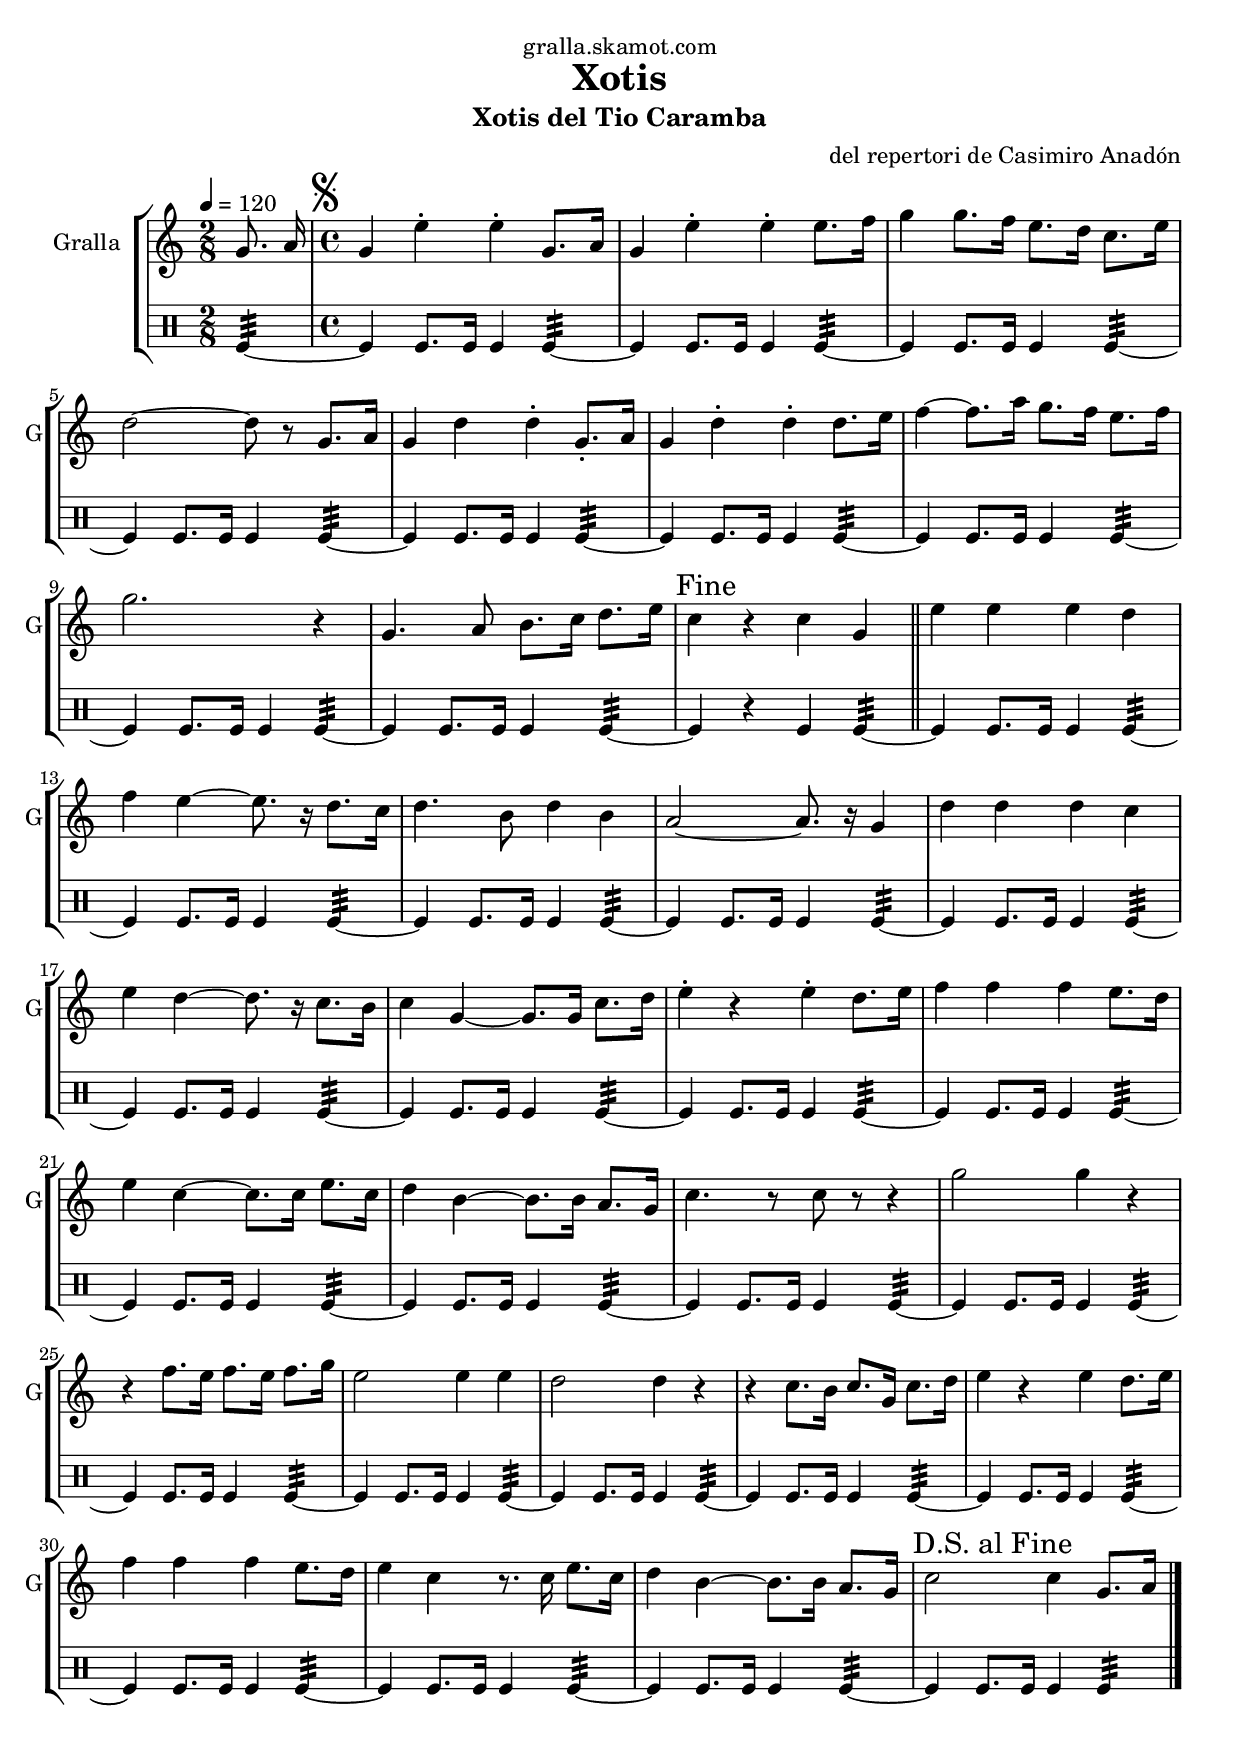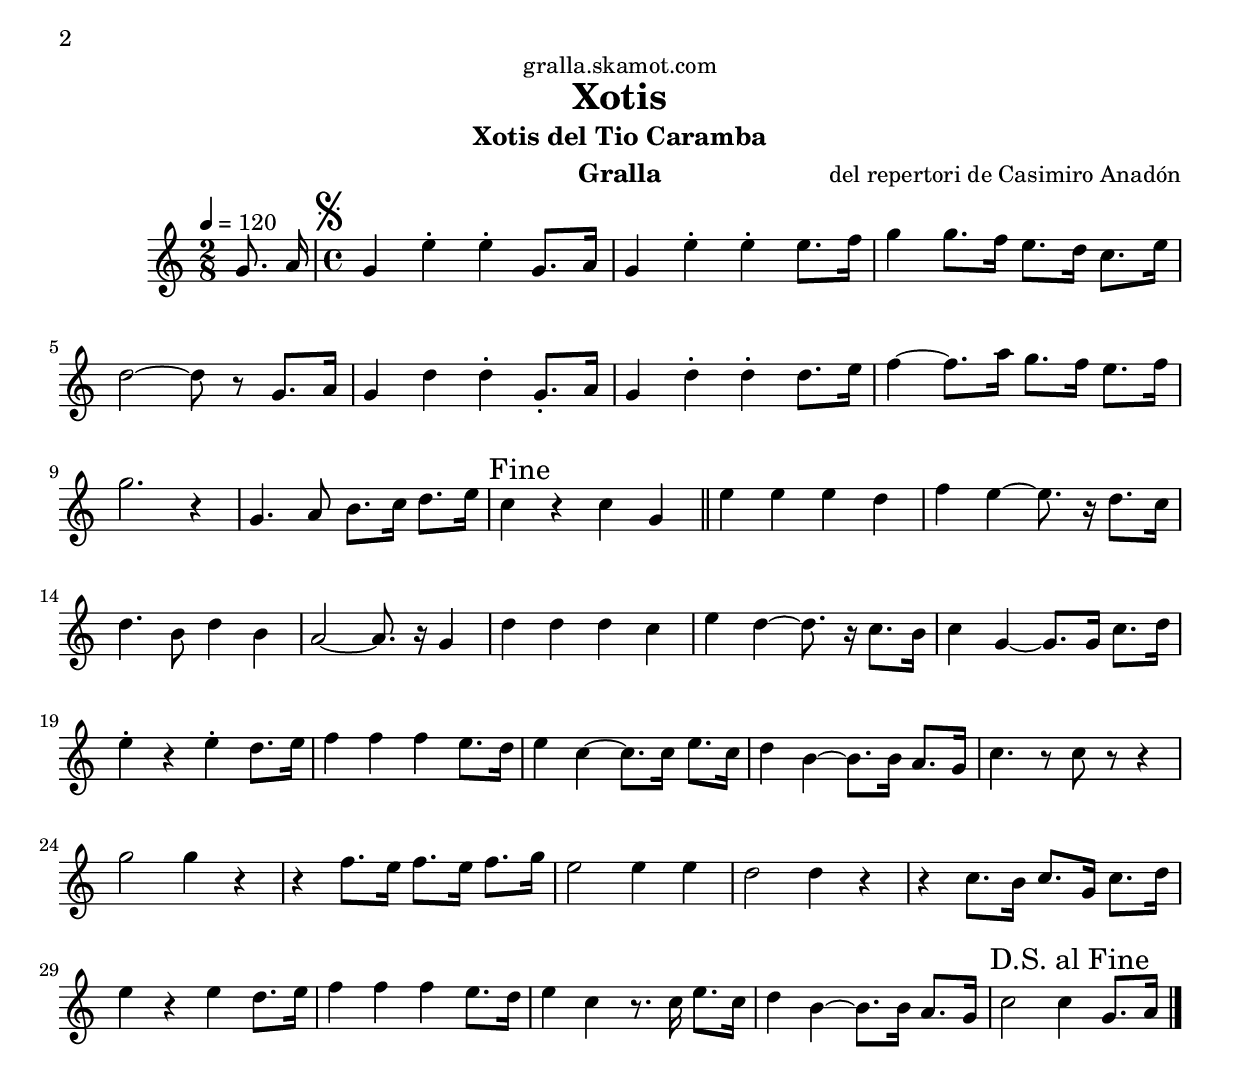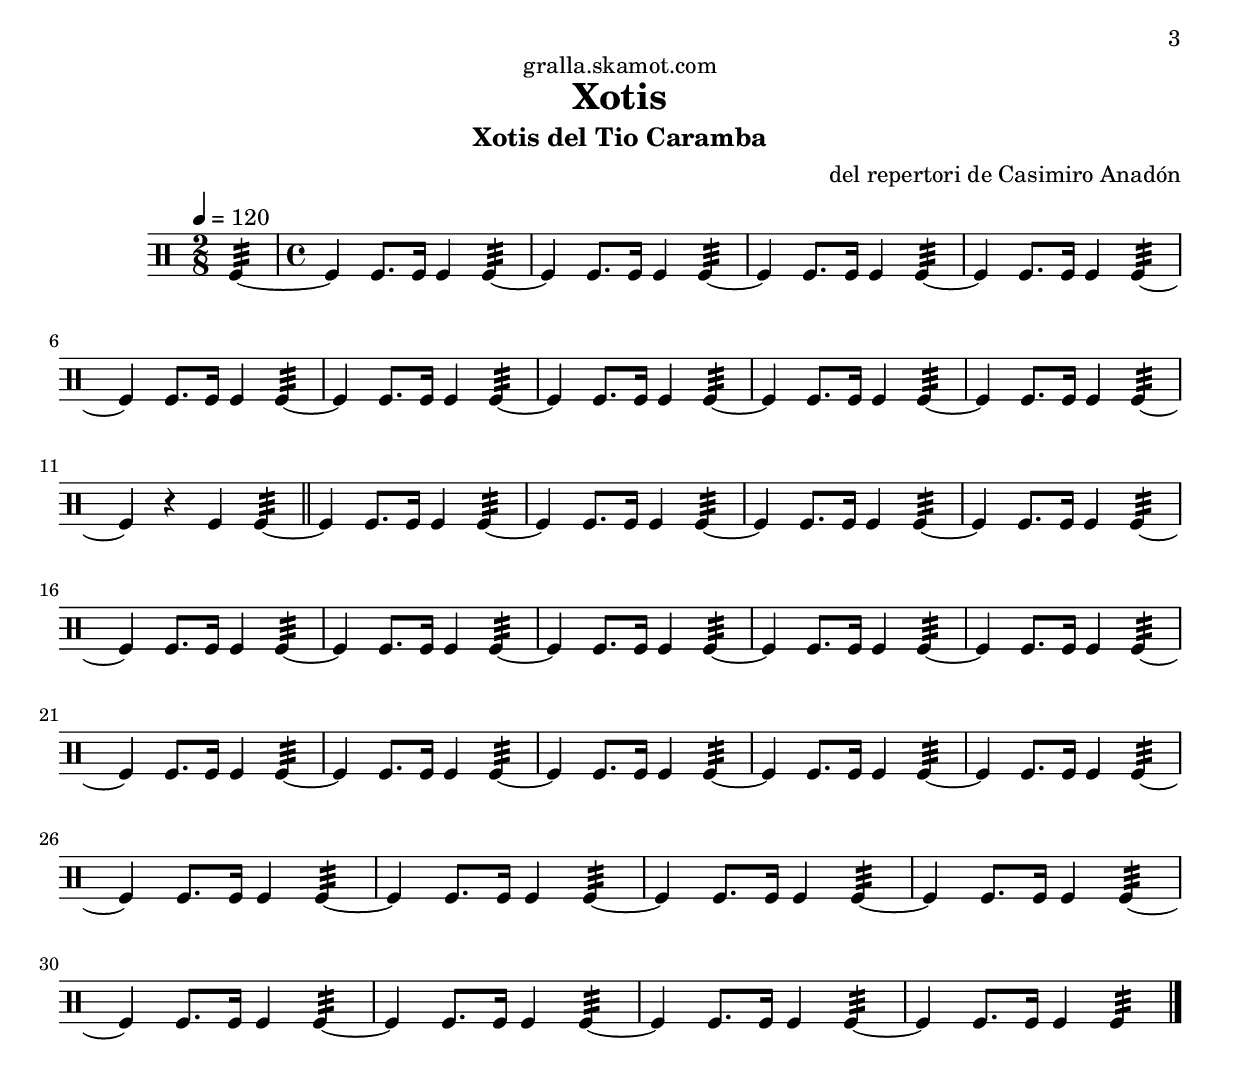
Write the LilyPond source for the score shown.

\version "2.16.2"

\header {
  dedication="gralla.skamot.com"
  title="Xotis"
  subtitle="Xotis del Tio Caramba"
  subsubtitle=""
  poet=""
  meter=""
  piece=""
  composer="del repertori de Casimiro Anadón"
  arranger=""
  opus=""
  instrument=""
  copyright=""
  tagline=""
}

liniaroAa =
\relative g'
{
  \tempo 4=120
  \clef treble
  \key c \major
  \time 2/8
  g8. a16  |
  \time 4/4   \mark \markup {\musicglyph #"scripts.segno"} g4 e' -. e -. g,8. a16  |
  g4 e' -. e -. e8. f16  |
  g4 g8. f16 e8. d16 c8. e16  |
  %05
  d2 ~ d8 r g,8. a16  |
  g4 d' d -. g,8. -. a16  |
  g4 d' -. d -. d8. e16  |
  f4 ~ f8. a16 g8. f16 e8. f16  |
  g2. r4  |
  %10
  g,4. a8 b8. c16 d8. e16  |
  \mark "Fine" c4 r c g  \bar "||"
  e'4 e e d  |
  f4 e ~ e8. r16 d8. c16  |
  d4. b8 d4 b  |
  %15
  a2 ~ a8. r16 g4  |
  d'4 d d c  |
  e4 d ~ d8. r16 c8. b16  |
  c4 g ~ g8. g16 c8. d16  |
  e4 -. r e -. d8. e16  |
  %20
  f4 f f e8. d16  |
  e4 c ~ c8. c16 e8. c16  |
  d4 b ~ b8. b16 a8. g16  |
  c4. r8 c r r4  |
  g'2 g4 r  |
  %25
  r4 f8. e16 f8. e16 f8. g16  |
  e2 e4 e  |
  d2 d4 r  |
  r4 c8. b16 c8. g16 c8. d16  |
  e4 r e d8. e16  |
  %30
  f4 f f e8. d16  |
  e4 c r8. c16 e8. c16  |
  d4 b ~ b8. b16 a8. g16  |
  \mark "D.S. al Fine" c2 c4 g8. a16  \bar "|."
}

liniaroAb =
\drummode
{
  \tempo 4=120
  \time 2/8
  tomfl4:32 ~  |
  \time 4/4   tomfl4 tomfl8. tomfl16 tomfl4 tomfl:32 ~  |
  tomfl4 tomfl8. tomfl16 tomfl4 tomfl:32 ~  |
  tomfl4 tomfl8. tomfl16 tomfl4 tomfl:32 ~  |
  %05
  tomfl4 tomfl8. tomfl16 tomfl4 tomfl:32 ~  |
  tomfl4 tomfl8. tomfl16 tomfl4 tomfl:32 ~  |
  tomfl4 tomfl8. tomfl16 tomfl4 tomfl:32 ~  |
  tomfl4 tomfl8. tomfl16 tomfl4 tomfl:32 ~  |
  tomfl4 tomfl8. tomfl16 tomfl4 tomfl:32 ~  |
  %10
  tomfl4 tomfl8. tomfl16 tomfl4 tomfl:32 ~  |
  tomfl4 r tomfl tomfl:32 ~  \bar "||"
  tomfl4 tomfl8. tomfl16 tomfl4 tomfl:32 ~  |
  tomfl4 tomfl8. tomfl16 tomfl4 tomfl:32 ~  |
  tomfl4 tomfl8. tomfl16 tomfl4 tomfl:32 ~  |
  %15
  tomfl4 tomfl8. tomfl16 tomfl4 tomfl:32 ~  |
  tomfl4 tomfl8. tomfl16 tomfl4 tomfl:32 ~  |
  tomfl4 tomfl8. tomfl16 tomfl4 tomfl:32 ~  |
  tomfl4 tomfl8. tomfl16 tomfl4 tomfl:32 ~  |
  tomfl4 tomfl8. tomfl16 tomfl4 tomfl:32 ~  |
  %20
  tomfl4 tomfl8. tomfl16 tomfl4 tomfl:32 ~  |
  tomfl4 tomfl8. tomfl16 tomfl4 tomfl:32 ~  |
  tomfl4 tomfl8. tomfl16 tomfl4 tomfl:32 ~  |
  tomfl4 tomfl8. tomfl16 tomfl4 tomfl:32 ~  |
  tomfl4 tomfl8. tomfl16 tomfl4 tomfl:32 ~  |
  %25
  tomfl4 tomfl8. tomfl16 tomfl4 tomfl:32 ~  |
  tomfl4 tomfl8. tomfl16 tomfl4 tomfl:32 ~  |
  tomfl4 tomfl8. tomfl16 tomfl4 tomfl:32 ~  |
  tomfl4 tomfl8. tomfl16 tomfl4 tomfl:32 ~  |
  tomfl4 tomfl8. tomfl16 tomfl4 tomfl:32 ~  |
  %30
  tomfl4 tomfl8. tomfl16 tomfl4 tomfl:32 ~  |
  tomfl4 tomfl8. tomfl16 tomfl4 tomfl:32 ~  |
  tomfl4 tomfl8. tomfl16 tomfl4 tomfl:32 ~  |
  tomfl4 tomfl8. tomfl16 tomfl4 tomfl:32  \bar "|."
}

\bookpart {
  \score {
    \new StaffGroup {
      \override Score.RehearsalMark #'self-alignment-X = #LEFT
      <<
        \new Staff \with {instrumentName = #"Gralla" shortInstrumentName = #"G"} \liniaroAa
        \new DrumStaff \with {instrumentName = #"" shortInstrumentName = #" "} \liniaroAb
      >>
    }
    \layout {}
  }
  \score { \unfoldRepeats
    \new StaffGroup {
      \override Score.RehearsalMark #'self-alignment-X = #LEFT
      <<
        \new Staff \with {instrumentName = #"Gralla" shortInstrumentName = #"G"} \liniaroAa
        \new DrumStaff \with {instrumentName = #"" shortInstrumentName = #" "} \liniaroAb
      >>
    }
    \midi {
      \set Staff.midiInstrument = "oboe"
      \set DrumStaff.midiInstrument = "drums"
    }
  }
}

\bookpart {
  \header {instrument="Gralla"}
  \score {
    \new StaffGroup {
      \override Score.RehearsalMark #'self-alignment-X = #LEFT
      <<
        \new Staff \liniaroAa
      >>
    }
    \layout {}
  }
  \score { \unfoldRepeats
    \new StaffGroup {
      \override Score.RehearsalMark #'self-alignment-X = #LEFT
      <<
        \new Staff \liniaroAa
      >>
    }
    \midi {
      \set Staff.midiInstrument = "oboe"
      \set DrumStaff.midiInstrument = "drums"
    }
  }
}

\bookpart {
  \header {instrument=""}
  \score {
    \new StaffGroup {
      \override Score.RehearsalMark #'self-alignment-X = #LEFT
      <<
        \new DrumStaff \liniaroAb
      >>
    }
    \layout {}
  }
  \score { \unfoldRepeats
    \new StaffGroup {
      \override Score.RehearsalMark #'self-alignment-X = #LEFT
      <<
        \new DrumStaff \liniaroAb
      >>
    }
    \midi {
      \set Staff.midiInstrument = "oboe"
      \set DrumStaff.midiInstrument = "drums"
    }
  }
}

